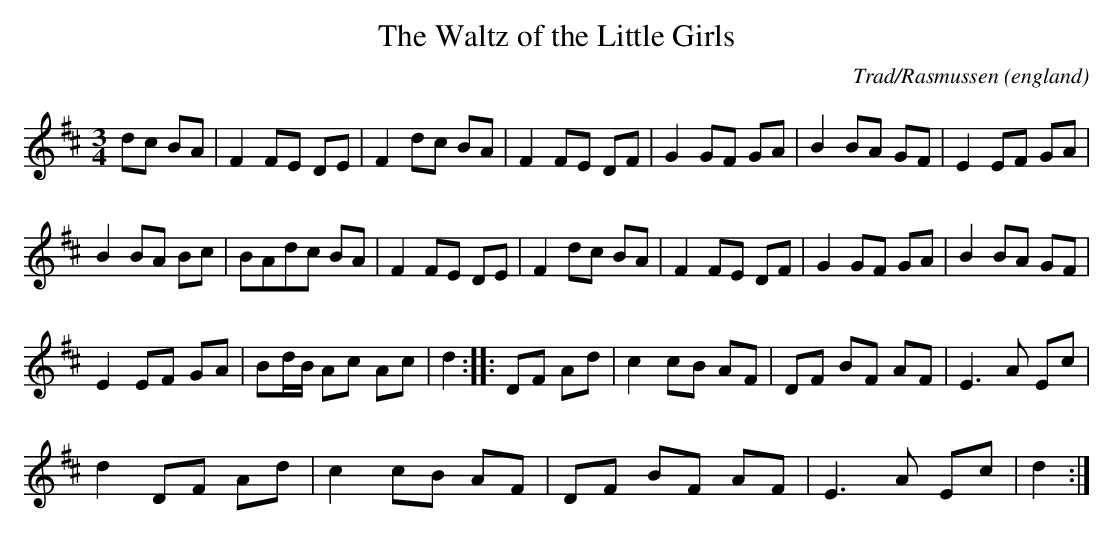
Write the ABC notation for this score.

X:1
T:Waltz of the Little Girls, The
O:england
C:Trad/Rasmussen
M:3/4
L:1/8
K:D
dc BA|F2 FE DE|F2 dc BA|F2 FE DF|G2 GF GA|B2 BA GF|E2 EF GA|
B2 BA Bc|BAdc BA|F2 FE DE|F2 dc BA|F2 FE DF|G2 GF GA|B2 BA GF|
E2 EF GA|Bd/B/ Ac Ac|d2::DF Ad|c2 cB AF|DF BF AF|E3 A Ec|
d2 DF Ad|c2 cB AF|DF BF AF|E3 A Ec|d2:|]
